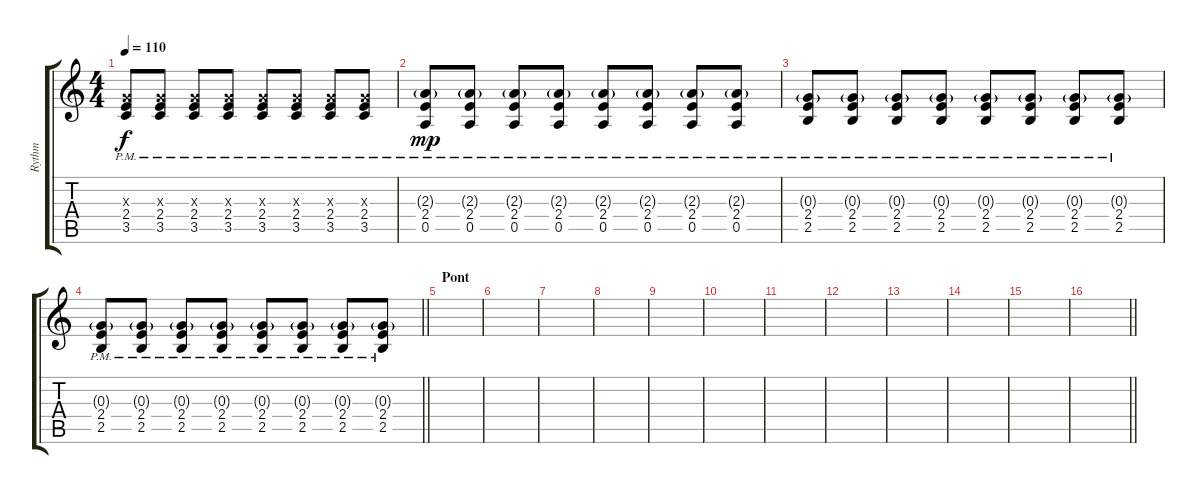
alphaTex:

\track ("Rythm" "Rythm") {instrument electricguitarjazz}
\staff {score tabs}
\tuning (E4 B3 G3 D3 A2 E2) {hide}
\ts (4 4)
\tempo 110
\clef g2
\ks c
(0.3{x} 2.4{pm} 3.5{pm}).8{dy f} (0.3{x} 2.4{pm} 3.5{pm}).8 (0.3{x} 2.4{pm} 3.5{pm}).8 (0.3{x} 2.4{pm} 3.5{pm}).8 (0.3{x} 2.4{pm} 3.5{pm}).8 (0.3{x} 2.4{pm} 3.5{pm}).8 (0.3{x} 2.4{pm} 3.5{pm}).8 (0.3{x} 2.4{pm} 3.5{pm}).8 |
(2.3{g pm} 2.4{pm} 0.5{pm}).8{dy mp} (2.3{g pm} 2.4{pm} 0.5{pm}).8 (2.3{g pm} 2.4{pm} 0.5{pm}).8 (2.3{g pm} 2.4{pm} 0.5{pm}).8 (2.3{g pm} 2.4{pm} 0.5{pm}).8 (2.3{g pm} 2.4{pm} 0.5{pm}).8 (2.3{g pm} 2.4{pm} 0.5{pm}).8 (2.3{g pm} 2.4{pm} 0.5{pm}).8 |
(0.3{g pm} 2.4{pm} 2.5{pm}).8 (0.3{g pm} 2.4{pm} 2.5{pm}).8 (0.3{g pm} 2.4{pm} 2.5{pm}).8 (0.3{g pm} 2.4{pm} 2.5{pm}).8 (0.3{g pm} 2.4{pm} 2.5{pm}).8 (0.3{g pm} 2.4{pm} 2.5{pm}).8 (0.3{g pm} 2.4{pm} 2.5{pm}).8 (0.3{g pm} 2.4{pm} 2.5{pm}).8 |
\barLineRight lightlight
(0.3{g pm} 2.4{pm} 2.5{pm}).8 (0.3{g pm} 2.4{pm} 2.5{pm}).8 (0.3{g pm} 2.4{pm} 2.5{pm}).8 (0.3{g pm} 2.4{pm} 2.5{pm}).8 (0.3{g pm} 2.4{pm} 2.5{pm}).8 (0.3{g pm} 2.4{pm} 2.5{pm}).8 (0.3{g pm} 2.4{pm} 2.5{pm}).8 (0.3{g pm} 2.4{pm} 2.5{pm}).8 |
\section ("" "Pont")
|
|
|
|
|
|
|
|
|
|
|
\barLineRight lightlight
